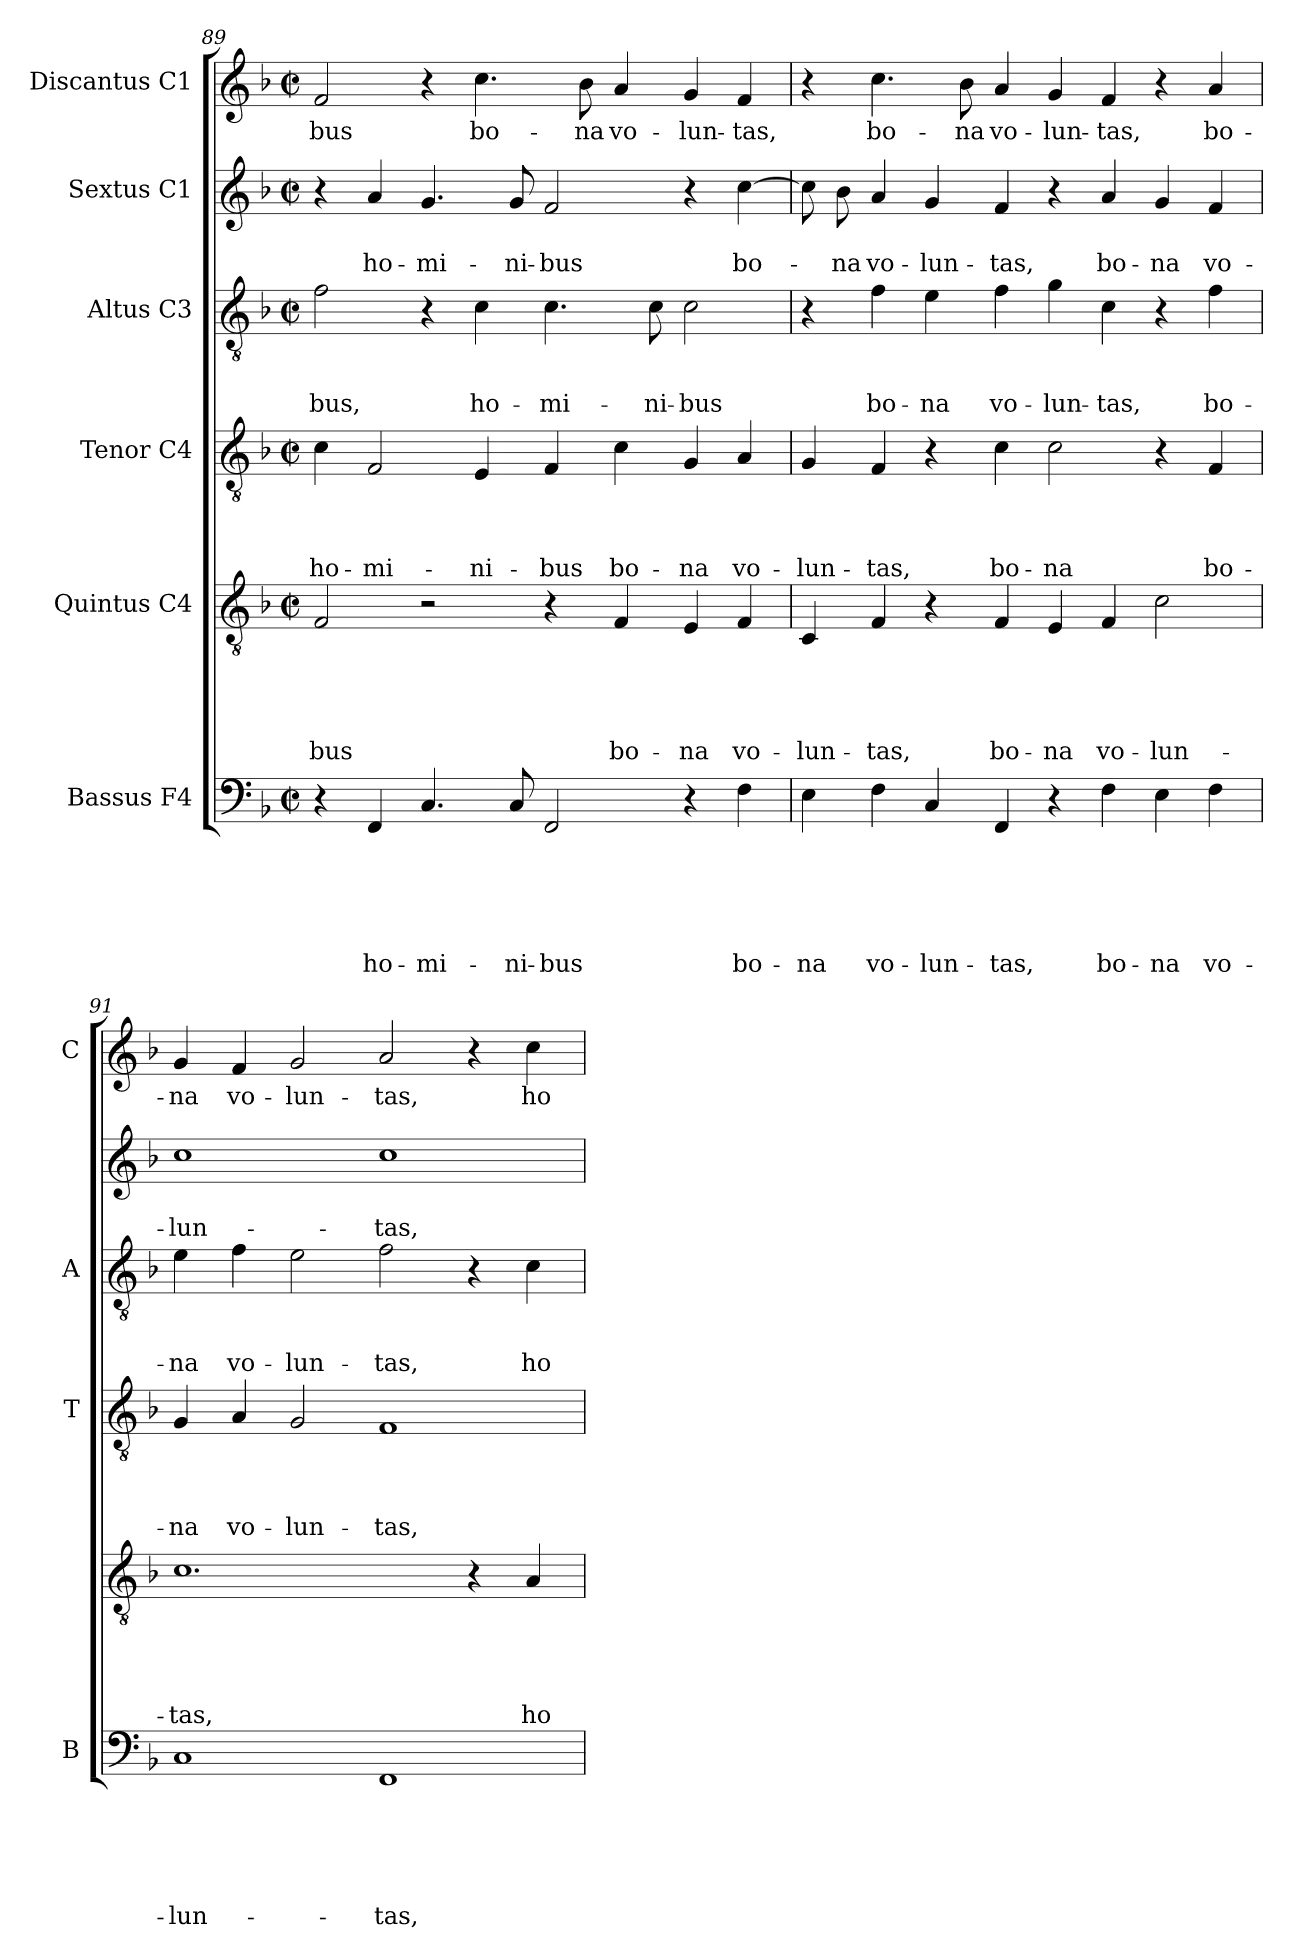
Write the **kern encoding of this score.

**kern	**text	**text	**text	**text	**text	**text	**kern	**text	**text	**text	**text	**text	**kern	**text	**text	**text	**text	**kern	**text	**text	**text	**kern	**text	**text	**kern	**text
*part6	*part6	*part6	*part6	*part6	*part6	*part6	*part5	*part5	*part5	*part5	*part5	*part5	*part4	*part4	*part4	*part4	*part4	*part3	*part3	*part3	*part3	*part2	*part2	*part2	*part1	*part1
*staff6	*staff6	*staff6	*staff6	*staff6	*staff6	*staff6	*staff5	*staff5	*staff5	*staff5	*staff5	*staff5	*staff4	*staff4	*staff4	*staff4	*staff4	*staff3	*staff3	*staff3	*staff3	*staff2	*staff2	*staff2	*staff1	*staff1
*I"Bassus F4	*	*	*	*	*	*	*I"Quintus C4	*	*	*	*	*	*I"Tenor C4	*	*	*	*	*I"Altus C3	*	*	*	*I"Sextus C1	*	*	*I"Discantus C1	*
*I'B	*	*	*	*	*	*	*	*	*	*	*	*	*I'T	*	*	*	*	*I'A	*	*	*	*	*	*	*I'C	*
*clefF4	*	*	*	*	*	*	*clefGv2	*	*	*	*	*	*clefGv2	*	*	*	*	*clefGv2	*	*	*	*clefG2	*	*	*clefG2	*
*k[b-]	*	*	*	*	*	*	*k[b-]	*	*	*	*	*	*k[b-]	*	*	*	*	*k[b-]	*	*	*	*k[b-]	*	*	*k[b-]	*
*F:	*	*	*	*	*	*	*F:	*	*	*	*	*	*F:	*	*	*	*	*F:	*	*	*	*F:	*	*	*F:	*
*M2/2	*	*	*	*	*	*	*M2/2	*	*	*	*	*	*M2/2	*	*	*	*	*M2/2	*	*	*	*M2/2	*	*	*M2/2	*
*met(c|)	*	*	*	*	*	*	*met(c|)	*	*	*	*	*	*met(c|)	*	*	*	*	*met(c|)	*	*	*	*met(c|)	*	*	*met(c|)	*
=89	=89	=89	=89	=89	=89	=89	=89	=89	=89	=89	=89	=89	=89	=89	=89	=89	=89	=89	=89	=89	=89	=89	=89	=89	=89	=89
!	!	!	!	!	!	!	!	!	!	!	!	!LO:LY:b	!	!	!	!	!LO:LY:b	!	!	!	!LO:LY:b	!	!	!	!	!LO:LY:b
4r	.	.	.	.	.	.	2F/	.	.	.	.	-bus	4c\	.	.	.	ho-	2f\	.	.	-bus,	4r	.	.	2f/	-bus
!	!	!	!	!	!	!LO:LY:b	!	!	!	!	!	!	!	!	!	!	!LO:LY:b	!	!	!	!	!	!	!LO:LY:b	!	!
4FF/	.	.	.	.	.	ho-	.	.	.	.	.	.	2F/	.	.	.	-mi-	.	.	.	.	4a/	.	ho-	.	.
!	!	!	!	!	!	!LO:LY:b	!	!	!	!	!	!	!	!	!	!	!	!	!	!	!	!	!	!LO:LY:b	!	!
4.C/	.	.	.	.	.	-mi-	2r	.	.	.	.	.	.	.	.	.	.	4r	.	.	.	4.g/	.	-mi-	4r	.
!	!	!	!	!	!	!	!	!	!	!	!	!	!	!	!	!	!LO:LY:b	!	!	!	!LO:LY:b	!	!	!	!	!LO:LY:b
.	.	.	.	.	.	.	.	.	.	.	.	.	4E/	.	.	.	-ni-	4c\	.	.	ho-	.	.	.	4.cc\	bo-
!	!	!	!	!	!	!LO:LY:b	!	!	!	!	!	!	!	!	!	!	!	!	!	!	!	!	!	!LO:LY:b	!	!
8C/	.	.	.	.	.	-ni-	.	.	.	.	.	.	.	.	.	.	.	.	.	.	.	8g/	.	-ni-	.	.
!	!	!	!	!	!	!LO:LY:b	!	!	!	!	!	!	!	!	!	!	!LO:LY:b	!	!	!	!LO:LY:b	!	!	!LO:LY:b	!	!
2FF/	.	.	.	.	.	-bus	4r	.	.	.	.	.	4F/	.	.	.	-bus	4.c\	.	.	-mi-	2f/	.	-bus	.	.
!	!	!	!	!	!	!	!	!	!	!	!	!	!	!	!	!	!	!	!	!	!	!	!	!	!	!LO:LY:b
.	.	.	.	.	.	.	.	.	.	.	.	.	.	.	.	.	.	.	.	.	.	.	.	.	8b-\	-na
!	!	!	!	!	!	!	!	!	!	!	!	!LO:LY:b	!	!	!	!	!LO:LY:b	!	!	!	!	!	!	!	!	!LO:LY:b
.	.	.	.	.	.	.	4F/	.	.	.	.	bo-	4c\	.	.	.	bo-	.	.	.	.	.	.	.	4a/	vo-
!	!	!	!	!	!	!	!	!	!	!	!	!	!	!	!	!	!	!	!	!	!LO:LY:b	!	!	!	!	!
.	.	.	.	.	.	.	.	.	.	.	.	.	.	.	.	.	.	8c\	.	.	-ni-	.	.	.	.	.
!	!	!	!	!	!	!	!	!	!	!	!	!LO:LY:b	!	!	!	!	!LO:LY:b	!	!	!	!LO:LY:b	!	!	!	!	!LO:LY:b
4r	.	.	.	.	.	.	4E/	.	.	.	.	-na	4G/	.	.	.	-na	2c\	.	.	-bus	4r	.	.	4g/	-lun-
!	!	!	!	!	!	!LO:LY:b	!	!	!	!	!	!LO:LY:b	!	!	!	!	!LO:LY:b	!	!	!	!	!	!	!LO:LY:b	!	!LO:LY:b
4F\	.	.	.	.	.	bo-	4F/	.	.	.	.	vo-	4A/	.	.	.	vo-	.	.	.	.	[4cc\	.	bo-	4f/	-tas,
=90	=90	=90	=90	=90	=90	=90	=90	=90	=90	=90	=90	=90	=90	=90	=90	=90	=90	=90	=90	=90	=90	=90	=90	=90	=90	=90
!	!	!	!	!	!	!LO:LY:b	!	!	!	!	!	!LO:LY:b	!	!	!	!	!LO:LY:b	!	!	!	!	!	!	!	!	!
4E\	.	.	.	.	.	-na	4C/	.	.	.	.	-lun-	4G/	.	.	.	-lun-	4r	.	.	.	8cc\]	.	.	4r	.
!	!	!	!	!	!	!	!	!	!	!	!	!	!	!	!	!	!	!	!	!	!	!	!	!LO:LY:b	!	!
.	.	.	.	.	.	.	.	.	.	.	.	.	.	.	.	.	.	.	.	.	.	8b-\	.	-na	.	.
!	!	!	!	!	!	!LO:LY:b	!	!	!	!	!	!LO:LY:b	!	!	!	!	!LO:LY:b	!	!	!	!LO:LY:b	!	!	!LO:LY:b	!	!LO:LY:b
4F\	.	.	.	.	.	vo-	4F/	.	.	.	.	-tas,	4F/	.	.	.	-tas,	4f\	.	.	bo-	4a/	.	vo-	4.cc\	bo-
!	!	!	!	!	!	!LO:LY:b	!	!	!	!	!	!	!	!	!	!	!	!	!	!	!LO:LY:b	!	!	!LO:LY:b	!	!
4C/	.	.	.	.	.	-lun-	4r	.	.	.	.	.	4r	.	.	.	.	4e\	.	.	-na	4g/	.	-lun-	.	.
!	!	!	!	!	!	!	!	!	!	!	!	!	!	!	!	!	!	!	!	!	!	!	!	!	!	!LO:LY:b
.	.	.	.	.	.	.	.	.	.	.	.	.	.	.	.	.	.	.	.	.	.	.	.	.	8b-\	-na
!	!	!	!	!	!	!LO:LY:b	!	!	!	!	!	!LO:LY:b	!	!	!	!	!LO:LY:b	!	!	!	!LO:LY:b	!	!	!LO:LY:b	!	!LO:LY:b
4FF/	.	.	.	.	.	-tas,	4F/	.	.	.	.	bo-	4c\	.	.	.	bo-	4f\	.	.	vo-	4f/	.	-tas,	4a/	vo-
!	!	!	!	!	!	!	!	!	!	!	!	!LO:LY:b	!	!	!	!	!LO:LY:b	!	!	!	!LO:LY:b	!	!	!	!	!LO:LY:b
4r	.	.	.	.	.	.	4E/	.	.	.	.	-na	2c\	.	.	.	-na	4g\	.	.	-lun-	4r	.	.	4g/	-lun-
!	!	!	!	!	!	!LO:LY:b	!	!	!	!	!	!LO:LY:b	!	!	!	!	!	!	!	!	!LO:LY:b	!	!	!LO:LY:b	!	!LO:LY:b
4F\	.	.	.	.	.	bo-	4F/	.	.	.	.	vo-	.	.	.	.	.	4c\	.	.	-tas,	4a/	.	bo-	4f/	-tas,
!	!	!	!	!	!	!LO:LY:b	!	!	!	!	!	!LO:LY:b	!	!	!	!	!	!	!	!	!	!	!	!LO:LY:b	!	!
4E\	.	.	.	.	.	-na	2c\	.	.	.	.	-lun-	4r	.	.	.	.	4r	.	.	.	4g/	.	-na	4r	.
!	!	!	!	!	!	!LO:LY:b	!	!	!	!	!	!	!	!	!	!	!LO:LY:b	!	!	!	!LO:LY:b	!	!	!LO:LY:b	!	!LO:LY:b
4F\	.	.	.	.	.	vo-	.	.	.	.	.	.	4F/	.	.	.	bo-	4f\	.	.	bo-	4f/	.	vo-	4a/	bo-
!!LO:LB:g=z
=91	=91	=91	=91	=91	=91	=91	=91	=91	=91	=91	=91	=91	=91	=91	=91	=91	=91	=91	=91	=91	=91	=91	=91	=91	=91	=91
!	!	!	!	!	!	!LO:LY:b	!	!	!	!	!	!LO:LY:b	!	!	!	!	!LO:LY:b	!	!	!	!LO:LY:b	!	!	!LO:LY:b	!	!LO:LY:b
1C	.	.	.	.	.	-lun-	1.c	.	.	.	.	-tas,	4G/	.	.	.	-na	4e\	.	.	-na	1cc	.	-lun-	4g/	-na
!	!	!	!	!	!	!	!	!	!	!	!	!	!	!	!	!	!LO:LY:b	!	!	!	!LO:LY:b	!	!	!	!	!LO:LY:b
.	.	.	.	.	.	.	.	.	.	.	.	.	4A/	.	.	.	vo-	4f\	.	.	vo-	.	.	.	4f/	vo-
!	!	!	!	!	!	!	!	!	!	!	!	!	!	!	!	!	!LO:LY:b	!	!	!	!LO:LY:b	!	!	!	!	!LO:LY:b
.	.	.	.	.	.	.	.	.	.	.	.	.	2G/	.	.	.	-lun-	2e\	.	.	-lun-	.	.	.	2g/	-lun-
!	!	!	!	!	!	!LO:LY:b	!	!	!	!	!	!	!	!	!	!	!LO:LY:b	!	!	!	!LO:LY:b	!	!	!LO:LY:b	!	!LO:LY:b
1FF	.	.	.	.	.	-tas,	.	.	.	.	.	.	1F	.	.	.	-tas,	2f\	.	.	-tas,	1cc	.	-tas,	2a/	-tas,
.	.	.	.	.	.	.	4r	.	.	.	.	.	.	.	.	.	.	4r	.	.	.	.	.	.	4r	.
!	!	!	!	!	!	!	!	!	!	!	!	!LO:LY:b	!	!	!	!	!	!	!	!	!LO:LY:b	!	!	!	!	!LO:LY:b
.	.	.	.	.	.	.	4A/	.	.	.	.	ho-	.	.	.	.	.	4c\	.	.	ho-	.	.	.	4cc\	ho-
=	=	=	=	=	=	=	=	=	=	=	=	=	=	=	=	=	=	=	=	=	=	=	=	=	=	=
*-	*-	*-	*-	*-	*-	*-	*-	*-	*-	*-	*-	*-	*-	*-	*-	*-	*-	*-	*-	*-	*-	*-	*-	*-	*-	*-
